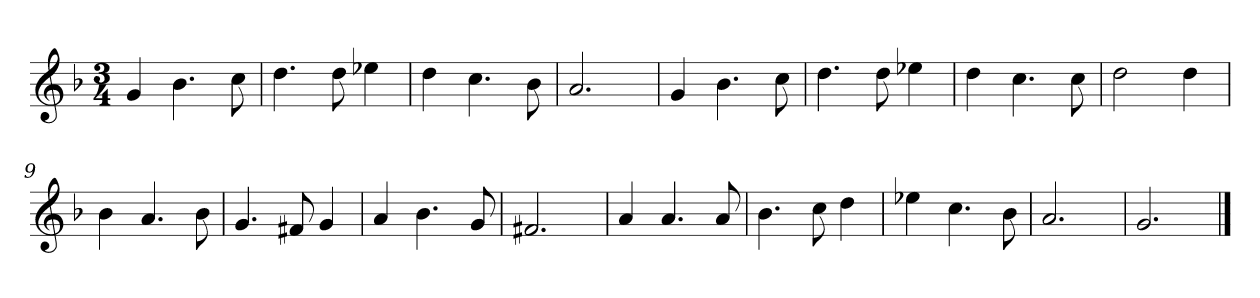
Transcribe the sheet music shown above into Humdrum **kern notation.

**kern
*part1
*staff1
*k[b-]
*M3/4
*MM120
=1
4g
4.b-
8cc
=2
4.dd
8dd
4ee-X
=3
4dd
4.cc
8b-
=4
2.a
=5
4g
4.b-
8cc
=6
4.dd
8dd
4ee-X
=7
4dd
4.cc
8cc
=8
2dd
4dd
=9
4b-
4.a
8b-
=10
4.g
8f#X
4g
=11
4a
4.b-
8g
=12
2.f#X
=13
4a
4.a
8a
=14
4.b-
8cc
4dd
=15
4ee-X
4.cc
8b-
=16
2.a
=17
2.g
==
*-
